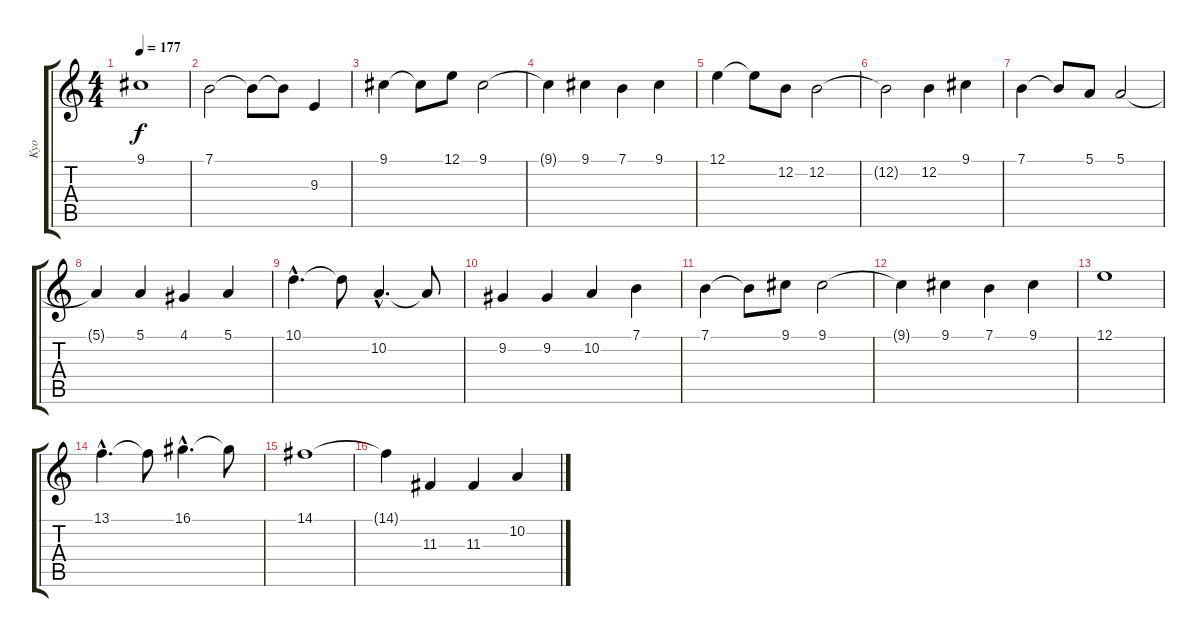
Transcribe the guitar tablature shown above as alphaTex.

\track ("Kyo" "Kyo") {instrument stringensemble1}
\staff {score tabs}
\tuning (E4 B3 G3 D3 A2 E2) {hide}
\ts (4 4)
\tempo 177
\clef g2
\ks c
9.1.1{dy f} |
7.1.2 7.1{t}.8 7.1{t}.8 9.3.4 |
9.1.4 9.1{t}.8 12.1.8 9.1.2 |
9.1{t}.4 9.1.4 7.1.4 9.1.4 |
12.1.4 12.1{t}.8 12.2.8 12.2.2 |
12.2{t}.2 12.2.4 9.1.4 |
7.1.4 7.1{t}.8 5.1.8 5.1.2 |
5.1{t}.4 5.1.4 4.1.4 5.1.4 |
10.1{hac}.4{d} 10.1{t}.8 10.2{hac}.4{d} 10.2{t}.8 |
9.2.4 9.2.4 10.2.4 7.1.4 |
7.1.4 7.1{t}.8 9.1.8 9.1.2 |
9.1{t}.4 9.1.4 7.1.4 9.1.4 |
12.1.1 |
13.1{hac}.4{d} 13.1{t}.8 16.1{hac}.4{d} 16.1{t}.8 |
14.1.1 |
14.1{t}.4 11.3.4 11.3.4 10.2.4
